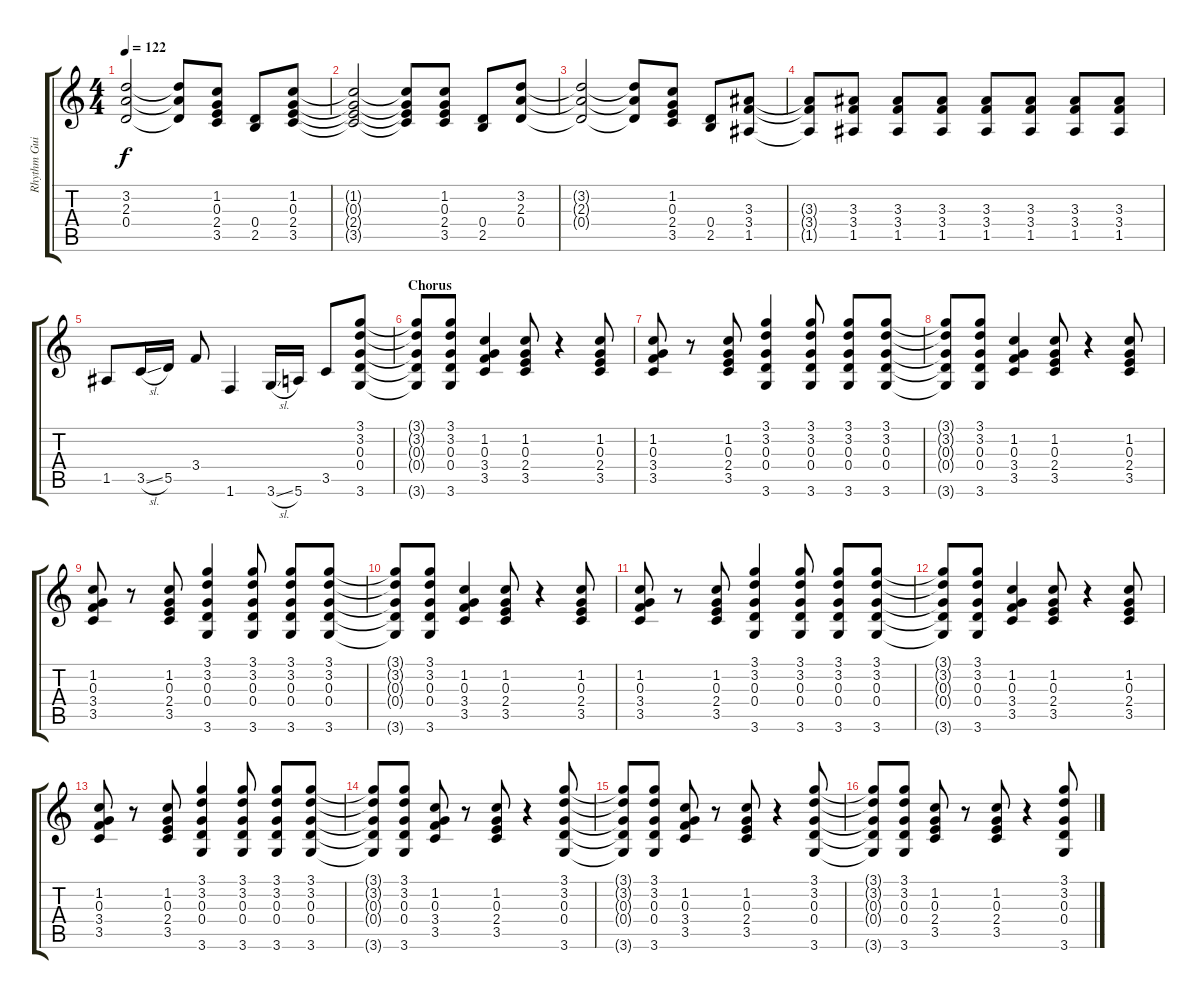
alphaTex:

\track ("Rhythm Guitar" "Rhythm Gui") {instrument distortionguitar}
\staff {score tabs}
\tuning (E4 B3 G3 D3 A2 E2) {hide}
\ts (4 4)
\tempo 122
\clef g2
\ks c
(3.2{t} 2.3{t} 0.4{t}).2{dy f} (3.2{t} 2.3{t} 0.4{t}).8 (1.2 0.3 2.4 3.5).8 (0.4 2.5).8 (1.2 0.3 2.4 3.5).8 |
(1.2{t} 0.3{t} 2.4{t} 3.5{t}).2 (1.2{t} 0.3{t} 2.4{t} 3.5{t}).8 (1.2 0.3 2.4 3.5).8 (0.4 2.5).8 (3.2 2.3 0.4).8 |
(3.2{t} 2.3{t} 0.4{t}).2 (3.2{t} 2.3{t} 0.4{t}).8 (1.2 0.3 2.4 3.5).8 (0.4 2.5).8 (3.3 3.4 1.5).8 |
(3.3{t} 3.4{t} 1.5{t}).8 (3.3 3.4 1.5).8 (3.3 3.4 1.5).8 (3.3 3.4 1.5).8 (3.3 3.4 1.5).8 (3.3 3.4 1.5).8 (3.3 3.4 1.5).8 (3.3 3.4 1.5).8 |
1.5.8 3.5{sl}.16 5.5.16 3.4.8 1.6.4 3.6{sl}.16 5.6.16 3.5.8 (3.1 3.2 0.3 0.4 3.6).8 |
\section ("" "Chorus")
(3.1{t} 3.2{t} 0.3{t} 0.4{t} 3.6{t}).8 (3.1 3.2 0.3 0.4 3.6).8 (1.2 0.3 3.4 3.5).4 (1.2 0.3 2.4 3.5).8 r.4 (1.2 0.3 2.4 3.5).8 |
(1.2 0.3 3.4 3.5).8 r.8 (1.2 0.3 2.4 3.5).8 (3.1 3.2 0.3 0.4 3.6).4 (3.1 3.2 0.3 0.4 3.6).8 (3.1 3.2 0.3 0.4 3.6).8 (3.1 3.2 0.3 0.4 3.6).8 |
(3.1{t} 3.2{t} 0.3{t} 0.4{t} 3.6{t}).8 (3.1 3.2 0.3 0.4 3.6).8 (1.2 0.3 3.4 3.5).4 (1.2 0.3 2.4 3.5).8 r.4 (1.2 0.3 2.4 3.5).8 |
(1.2 0.3 3.4 3.5).8 r.8 (1.2 0.3 2.4 3.5).8 (3.1 3.2 0.3 0.4 3.6).4 (3.1 3.2 0.3 0.4 3.6).8 (3.1 3.2 0.3 0.4 3.6).8 (3.1 3.2 0.3 0.4 3.6).8 |
(3.1{t} 3.2{t} 0.3{t} 0.4{t} 3.6{t}).8 (3.1 3.2 0.3 0.4 3.6).8 (1.2 0.3 3.4 3.5).4 (1.2 0.3 2.4 3.5).8 r.4 (1.2 0.3 2.4 3.5).8 |
(1.2 0.3 3.4 3.5).8 r.8 (1.2 0.3 2.4 3.5).8 (3.1 3.2 0.3 0.4 3.6).4 (3.1 3.2 0.3 0.4 3.6).8 (3.1 3.2 0.3 0.4 3.6).8 (3.1 3.2 0.3 0.4 3.6).8 |
(3.1{t} 3.2{t} 0.3{t} 0.4{t} 3.6{t}).8 (3.1 3.2 0.3 0.4 3.6).8 (1.2 0.3 3.4 3.5).4 (1.2 0.3 2.4 3.5).8 r.4 (1.2 0.3 2.4 3.5).8 |
(1.2 0.3 3.4 3.5).8 r.8 (1.2 0.3 2.4 3.5).8 (3.1 3.2 0.3 0.4 3.6).4 (3.1 3.2 0.3 0.4 3.6).8 (3.1 3.2 0.3 0.4 3.6).8 (3.1 3.2 0.3 0.4 3.6).8 |
(3.1{t} 3.2{t} 0.3{t} 0.4{t} 3.6{t}).8 (3.1 3.2 0.3 0.4 3.6).8 (1.2 0.3 3.4 3.5).8 r.8 (1.2 0.3 2.4 3.5).8 r.4 (3.1 3.2 0.3 0.4 3.6).8 |
(3.1{t} 3.2{t} 0.3{t} 0.4{t} 3.6{t}).8 (3.1 3.2 0.3 0.4 3.6).8 (1.2 0.3 3.4 3.5).8 r.8 (1.2 0.3 2.4 3.5).8 r.4 (3.1 3.2 0.3 0.4 3.6).8 |
(3.1{t} 3.2{t} 0.3{t} 0.4{t} 3.6{t}).8 (3.1 3.2 0.3 0.4 3.6).8 (1.2 0.3 2.4 3.5).8 r.8 (1.2 0.3 2.4 3.5).8 r.4 (3.1 3.2 0.3 0.4 3.6).8
